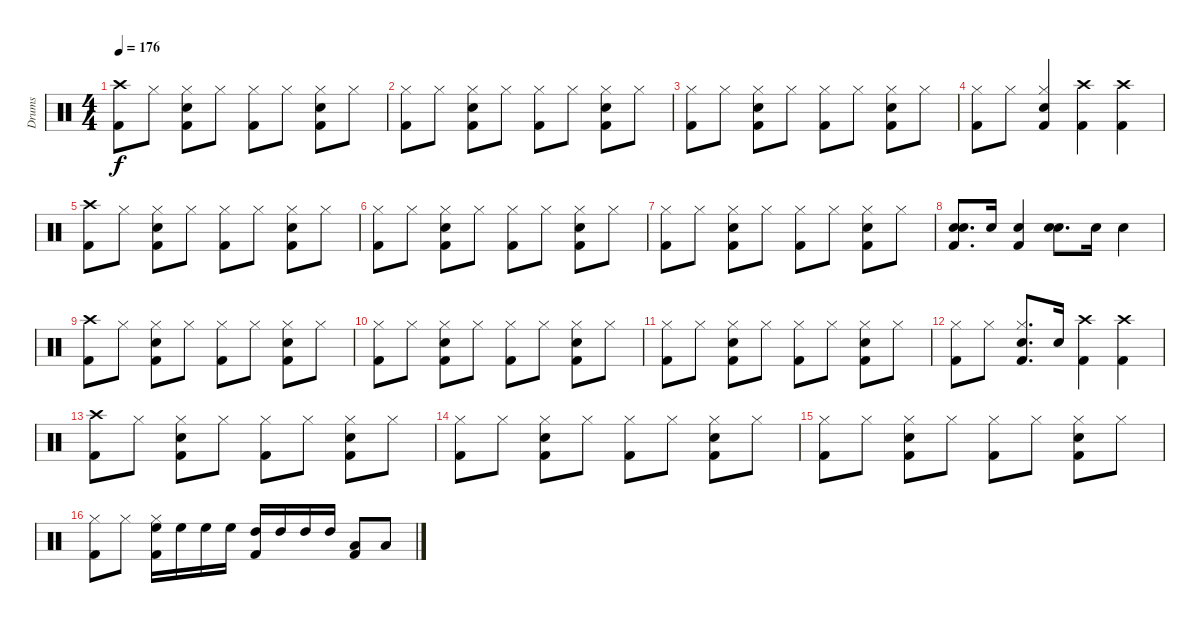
\track ("Drums" "Drums") {instrument percussion}
\staff {score}
\articulation defaults
\ts (4 4)
\tempo 176
\clef neutral
\ks c
("Crash high (hit)" "Kick (hit) 2").8{dy f} "Hi-Hat (closed)".8 ("Hi-Hat (closed)" "Snare (hit) 2" "Kick (hit) 2").8 "Hi-Hat (closed)".8 ("Hi-Hat (closed)" "Kick (hit) 2").8 "Hi-Hat (closed)".8 ("Hi-Hat (closed)" "Snare (hit) 2" "Kick (hit) 2").8 "Hi-Hat (closed)".8 |
("Hi-Hat (closed)" "Kick (hit) 2").8 "Hi-Hat (closed)".8 ("Hi-Hat (closed)" "Snare (hit) 2" "Kick (hit) 2").8 "Hi-Hat (closed)".8 ("Hi-Hat (closed)" "Kick (hit) 2").8 "Hi-Hat (closed)".8 ("Hi-Hat (closed)" "Snare (hit) 2" "Kick (hit) 2").8 "Hi-Hat (closed)".8 |
("Hi-Hat (closed)" "Kick (hit) 2").8 "Hi-Hat (closed)".8 ("Hi-Hat (closed)" "Snare (hit) 2" "Kick (hit) 2").8 "Hi-Hat (closed)".8 ("Hi-Hat (closed)" "Kick (hit) 2").8 "Hi-Hat (closed)".8 ("Hi-Hat (closed)" "Snare (hit) 2" "Kick (hit) 2").8 "Hi-Hat (closed)".8 |
("Hi-Hat (closed)" "Kick (hit) 2").8 "Hi-Hat (closed)".8 ("Hi-Hat (closed)" "Snare (hit) 2" "Kick (hit) 2").4 ("Crash high (hit)" "Kick (hit) 2").4 ("Crash high (hit)" "Kick (hit) 2").4 |
("Crash high (hit)" "Kick (hit) 2").8 "Hi-Hat (closed)".8 ("Hi-Hat (closed)" "Snare (hit) 2" "Kick (hit) 2").8 "Hi-Hat (closed)".8 ("Hi-Hat (closed)" "Kick (hit) 2").8 "Hi-Hat (closed)".8 ("Hi-Hat (closed)" "Snare (hit) 2" "Kick (hit) 2").8 "Hi-Hat (closed)".8 |
("Hi-Hat (closed)" "Kick (hit) 2").8 "Hi-Hat (closed)".8 ("Hi-Hat (closed)" "Snare (hit) 2" "Kick (hit) 2").8 "Hi-Hat (closed)".8 ("Hi-Hat (closed)" "Kick (hit) 2").8 "Hi-Hat (closed)".8 ("Hi-Hat (closed)" "Snare (hit) 2" "Kick (hit) 2").8 "Hi-Hat (closed)".8 |
("Hi-Hat (closed)" "Kick (hit) 2").8 "Hi-Hat (closed)".8 ("Hi-Hat (closed)" "Snare (hit) 2" "Kick (hit) 2").8 "Hi-Hat (closed)".8 ("Hi-Hat (closed)" "Kick (hit) 2").8 "Hi-Hat (closed)".8 ("Hi-Hat (closed)" "Snare (hit) 2" "Kick (hit) 2").8 "Hi-Hat (closed)".8 |
("Snare (hit) 2" "Snare (hit) 2" "Kick (hit) 2").8{d} "Snare (hit) 2".16 ("Snare (hit) 2" "Kick (hit) 2").4 ("Snare (hit) 2" "Snare (hit) 2").8{d} "Snare (hit) 2".16 "Snare (hit) 2".4 |
("Crash high (hit)" "Kick (hit) 2").8 "Hi-Hat (closed)".8 ("Hi-Hat (closed)" "Snare (hit) 2" "Kick (hit) 2").8 "Hi-Hat (closed)".8 ("Hi-Hat (closed)" "Kick (hit) 2").8 "Hi-Hat (closed)".8 ("Hi-Hat (closed)" "Snare (hit) 2" "Kick (hit) 2").8 "Hi-Hat (closed)".8 |
("Hi-Hat (closed)" "Kick (hit) 2").8 "Hi-Hat (closed)".8 ("Hi-Hat (closed)" "Snare (hit) 2" "Kick (hit) 2").8 "Hi-Hat (closed)".8 ("Hi-Hat (closed)" "Kick (hit) 2").8 "Hi-Hat (closed)".8 ("Hi-Hat (closed)" "Snare (hit) 2" "Kick (hit) 2").8 "Hi-Hat (closed)".8 |
("Hi-Hat (closed)" "Kick (hit) 2").8 "Hi-Hat (closed)".8 ("Hi-Hat (closed)" "Snare (hit) 2" "Kick (hit) 2").8 "Hi-Hat (closed)".8 ("Hi-Hat (closed)" "Kick (hit) 2").8 "Hi-Hat (closed)".8 ("Hi-Hat (closed)" "Snare (hit) 2" "Kick (hit) 2").8 "Hi-Hat (closed)".8 |
("Hi-Hat (closed)" "Kick (hit) 2").8 "Hi-Hat (closed)".8 ("Hi-Hat (closed)" "Snare (hit) 2" "Kick (hit) 2").8{d} "Snare (hit) 2".16 ("Crash high (hit)" "Kick (hit) 2").4 ("Crash high (hit)" "Kick (hit) 2").4 |
("Crash high (hit)" "Kick (hit) 2").8 "Hi-Hat (closed)".8 ("Hi-Hat (closed)" "Snare (hit) 2" "Kick (hit) 2").8 "Hi-Hat (closed)".8 ("Hi-Hat (closed)" "Kick (hit) 2").8 "Hi-Hat (closed)".8 ("Hi-Hat (closed)" "Snare (hit) 2" "Kick (hit) 2").8 "Hi-Hat (closed)".8 |
("Hi-Hat (closed)" "Kick (hit) 2").8 "Hi-Hat (closed)".8 ("Hi-Hat (closed)" "Snare (hit) 2" "Kick (hit) 2").8 "Hi-Hat (closed)".8 ("Hi-Hat (closed)" "Kick (hit) 2").8 "Hi-Hat (closed)".8 ("Hi-Hat (closed)" "Snare (hit) 2" "Kick (hit) 2").8 "Hi-Hat (closed)".8 |
("Hi-Hat (closed)" "Kick (hit) 2").8 "Hi-Hat (closed)".8 ("Hi-Hat (closed)" "Snare (hit) 2" "Kick (hit) 2").8 "Hi-Hat (closed)".8 ("Hi-Hat (closed)" "Kick (hit) 2").8 "Hi-Hat (closed)".8 ("Hi-Hat (closed)" "Snare (hit) 2" "Kick (hit) 2").8 "Hi-Hat (closed)".8 |
("Hi-Hat (closed)" "Kick (hit) 2").8 "Hi-Hat (closed)".8 ("Hi-Hat (closed)" "High Floor Tom (hit)" "Kick (hit) 2").16 "High Floor Tom (hit)".16 "High Floor Tom (hit)".16 "High Floor Tom (hit)".16 ("High Tom (hit)" "Kick (hit) 2").16 "High Tom (hit)".16 "High Tom (hit)".16 "High Tom (hit)".16 ("Low Tom (hit)" "Kick (hit) 2").8 "Low Tom (hit)".8
